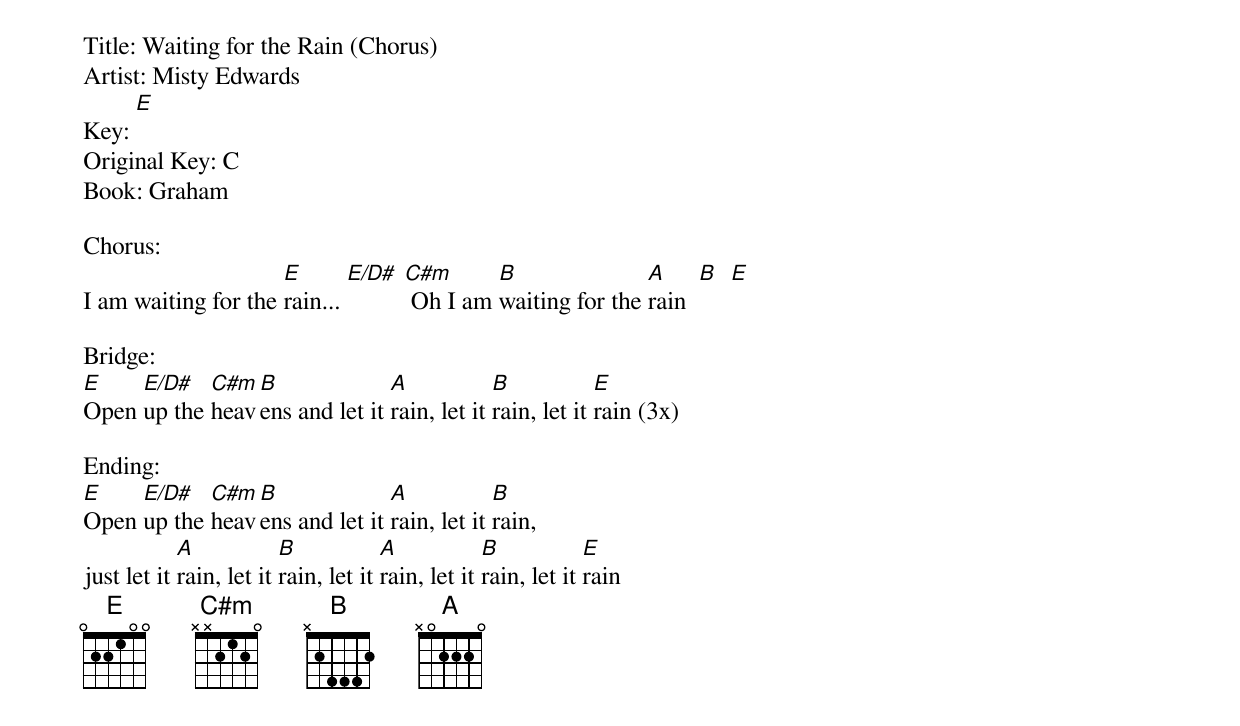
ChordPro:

Title: Waiting for the Rain (Chorus)
Artist: Misty Edwards
Key: [E]
Original Key: C
Book: Graham

Chorus:
I am waiting for the [E]rain... [E/D#] [C#m] Oh I am [B]waiting for the [A]rain  [B]  [E]

Bridge:
[E]Open [E/D#]up the [C#m]heav[B]ens and let it [A]rain, let it [B]rain, let it [E]rain (3x)

Ending:
[E]Open [E/D#]up the [C#m]heav[B]ens and let it [A]rain, let it [B]rain,
just let it [A]rain, let it [B]rain, let it [A]rain, let it [B]rain, let it [E]rain
